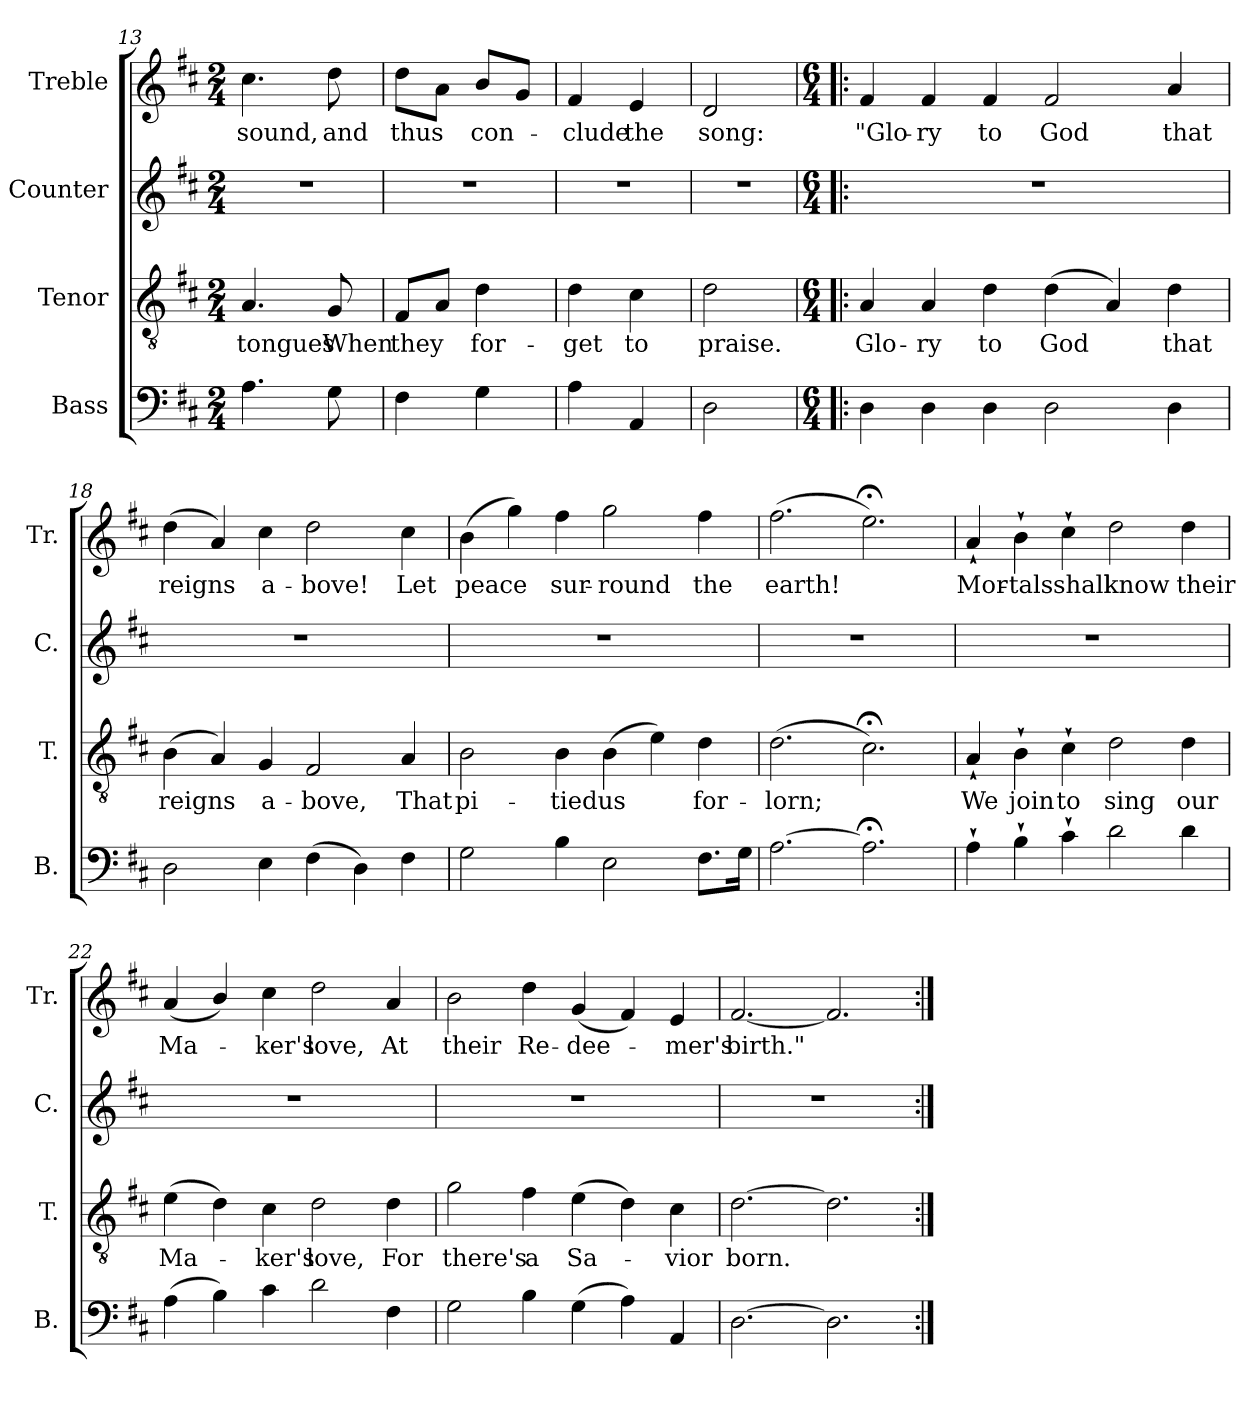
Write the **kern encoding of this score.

**kern	**kern	**text	**kern	**kern	**text
*part4	*part3	*part3	*part2	*part1	*part1
*staff4	*staff3	*staff3	*staff2	*staff1	*staff1
*I"Bass	*I"Tenor	*	*I"Counter	*I"Treble	*
*I'B.	*I'T.	*	*I'C.	*I'Tr.	*
*clefF4	*clefGv2	*	*clefG2	*clefG2	*
*k[f#c#]	*k[f#c#]	*	*k[f#c#]	*k[f#c#]	*
*M2/4	*M2/4	*	*M2/4	*M2/4	*
=13	=13	=13	=13	=13	=13
4.A\	4.A/	tongues	2r	4.cc#\	sound,
8G\	8G/	When	.	8dd\	and
=14	=14	=14	=14	=14	=14
4F#\	8F#/L	they	2r	8dd\L	thus
.	8A/J	.	.	8a\J	.
4G\	4d\	for-	.	8b/L	con-
.	.	.	.	8g/J	.
=15	=15	=15	=15	=15	=15
4A\	4d\	-get	2r	4f#/	-clude
4AA/	4c#\	to	.	4e/	the
=16	=16	=16	=16	=16	=16
2D\	2d\	praise.	2r	2d/	song:
!!LO:LB:g=z
=17!|:	=17!|:	=17!|:	=17!|:	=17!|:	=17!|:
*M6/4	*M6/4	*	*M6/4	*M6/4	*
*	*	*	*	*MM150	*
4D\	4A/	Glo-	1.r	4f#/	"Glo-
4D\	4A/	-ry	.	4f#/	-ry
4D\	4d\	to	.	4f#/	to
2D\	(4d\	God	.	2f#/	God
.	4A/)	.	.	.	.
4D\	4d\	that	.	4a/	that
=18	=18	=18	=18	=18	=18
2D\	(4B\	reigns	1.r	(4dd\	reigns
.	4A/)	.	.	4a/)	.
4E\	4G/	a-	.	4cc#\	a-
(4F#\	2F#/	-bove,	.	2dd\	-bove!
4D\)	.	.	.	.	.
4F#\	4A/	That	.	4cc#\	Let
=19	=19	=19	=19	=19	=19
2G\	2B\	pi-	1.r	(4b\	peace
.	.	.	.	4gg\)	.
4B\	4B\	-tied	.	4ff#\	sur-
2E\	(4B\	us	.	2gg\	-round
.	4e\)	.	.	.	.
8.F#\L	4d\	for-	.	4ff#\	the
16G\Jk	.	.	.	.	.
=20	=20	=20	=20	=20	=20
[2.A\	(2.d\	-lorn;	1.r	(2.ff#\	earth!
2.A;<\]	2.c#;<\)	.	.	2.ee;<\)	.
=21	=21	=21	=21	=21	=21
4A`\	4A`/	We	1.r	4a`/	Mor-
4B`\	4B`\	join	.	4b`\	-tals
4c#`\	4c#`\	to	.	4cc#`\	shall
2d\	2d\	sing	.	2dd\	know
4d\	4d\	our	.	4dd\	their
!!LO:LB:g=z
=22	=22	=22	=22	=22	=22
(4A\	(4e\	Ma-	1.r	(4a/	Ma-
4B\)	4d\)	.	.	4b/)	.
4c#\	4c#\	-ker's	.	4cc#\	-ker's
2d\	2d\	love,	.	2dd\	love,
4F#\	4d\	For	.	4a/	At
=23	=23	=23	=23	=23	=23
2G\	2g\	there's	1.r	2b\	their
4B\	4f#\	a	.	4dd\	Re-
(4G\	(4e\	Sa-	.	(4g/	-dee-
4A\)	4d\)	.	.	4f#/)	.
4AA/	4c#\	-vior	.	4e/	-mer's
=24	=24	=24	=24	=24	=24
[2.D\	[2.d\	born.	1.r	[2.f#/	birth."
2.D\]	2.d\]	.	.	2.f#/]	.
=:|!	=:|!	=:|!	=:|!	=:|!	=:|!
*-	*-	*-	*-	*-	*-
